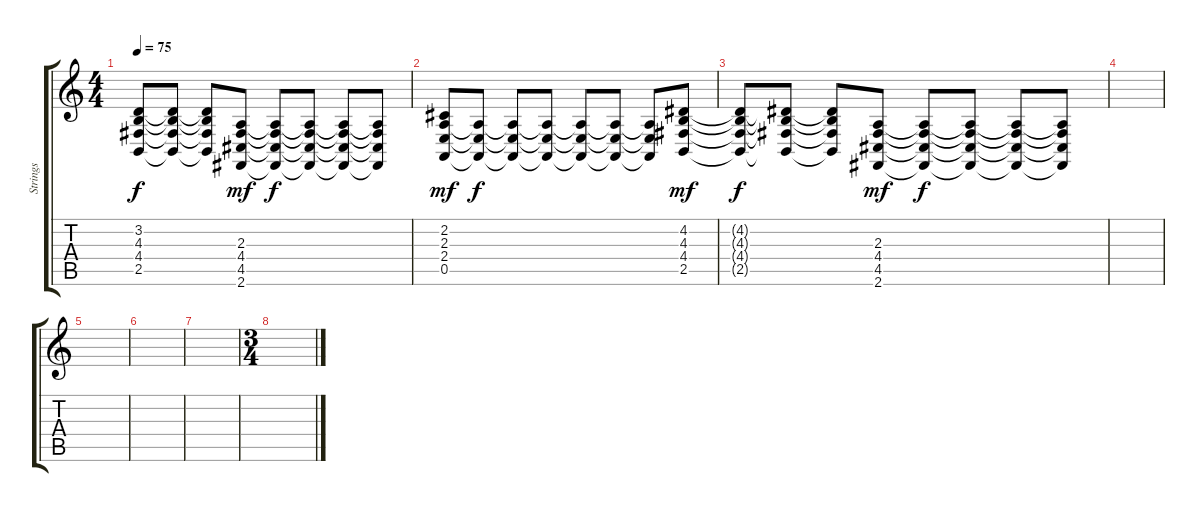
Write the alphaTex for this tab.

\track ("Strings" "Strings") {instrument stringensemble2}
\staff {score tabs}
\tuning (E4 B3 G3 D3 A2 E2) {hide}
\ts (4 4)
\tempo 75
\clef g2
\ks c
(3.2{t} 4.3{t} 4.4{t} 2.5{t}).8{dy f} (3.2{t} 4.3{t} 4.4{t} 2.5{t}).8 (3.2{t} 4.3{t} 4.4{t} 2.5{t}).8 (2.3 4.4 4.5 2.6).8{dy mf} (2.3{t} 4.4{t} 4.5{t} 2.6{t}).8{dy f} (2.3{t} 4.4{t} 4.5{t} 2.6{t}).8 (2.3{t} 4.4{t} 4.5{t} 2.6{t}).8 (2.3{t} 4.4{t} 4.5{t} 2.6{t}).8 |
(2.2 2.3 2.4 0.5).8{dy mf} (2.3{t} 2.4{t} 0.5{t}).8{dy f} (2.3{t} 2.4{t} 0.5{t}).8 (2.3{t} 2.4{t} 0.5{t}).8 (2.3{t} 2.4{t} 0.5{t}).8 (2.3{t} 2.4{t} 0.5{t}).8 (2.3{t} 2.4{t} 0.5{t}).8 (4.2 4.3 4.4 2.5).8{dy mf} |
(4.2{t} 4.3{t} 4.4{t} 2.5{t}).8{dy f} (4.2{t} 4.3{t} 4.4{t} 2.5{t}).8 (4.2{t} 4.3{t} 4.4{t} 2.5{t}).8 (2.3 4.4 4.5 2.6).8{dy mf} (2.3{t} 4.4{t} 4.5{t} 2.6{t}).8{dy f} (2.3{t} 4.4{t} 4.5{t} 2.6{t}).8 (2.3{t} 4.4{t} 4.5{t} 2.6{t}).8 (2.3{t} 4.4{t} 4.5{t} 2.6{t}).8 |
|
|
|
|
\ts (3 4)
